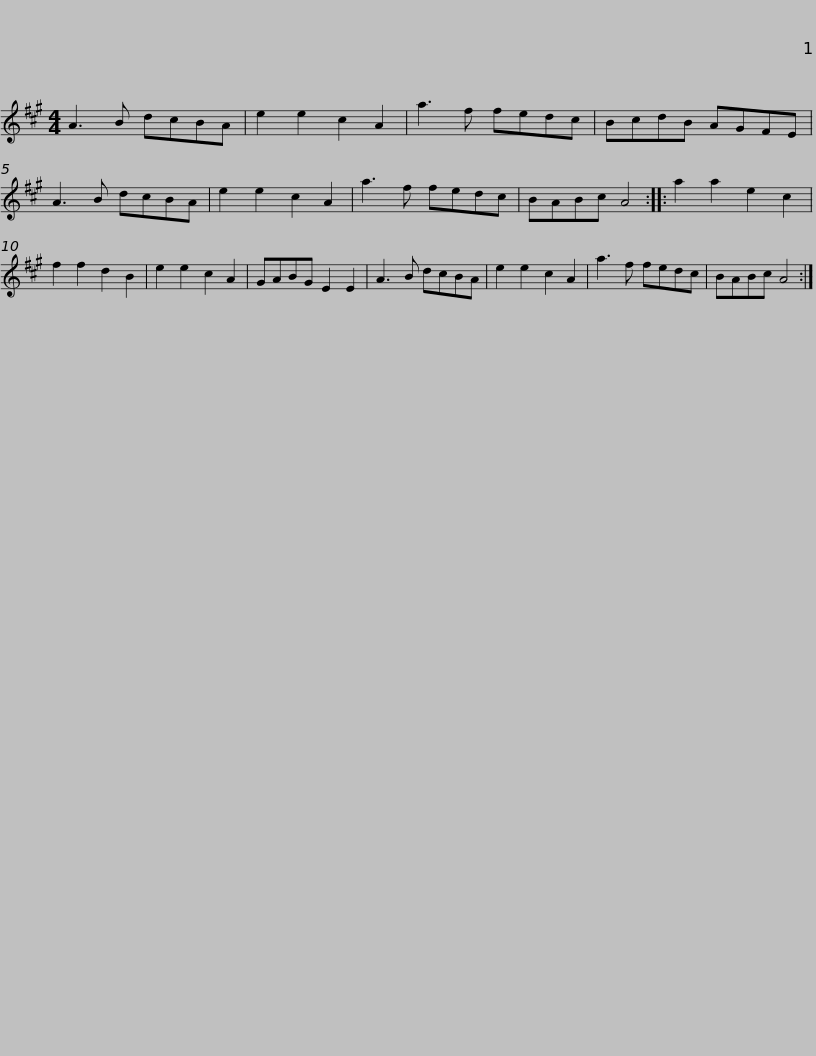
X:1
L:1/8
M:4/4
I:linebreak $
K:A
V:1 treble
V:1
 A3 B dcBA | e2 e2 c2 A2 | a3 f fedc | BcdB AGFE | A3 B dcBA | %5
 e2 e2 c2 A2 | a3 f fedc |$ BABc A4 :: a2 a2 e2 c2 | f2 f2 d2 B2 | %10
 e2 e2 c2 A2 | GABG E2 E2 | A3 B dcBA | e2 e2 c2 A2 | a3 f fedc |$ %15
 BABc A4 :| %16
